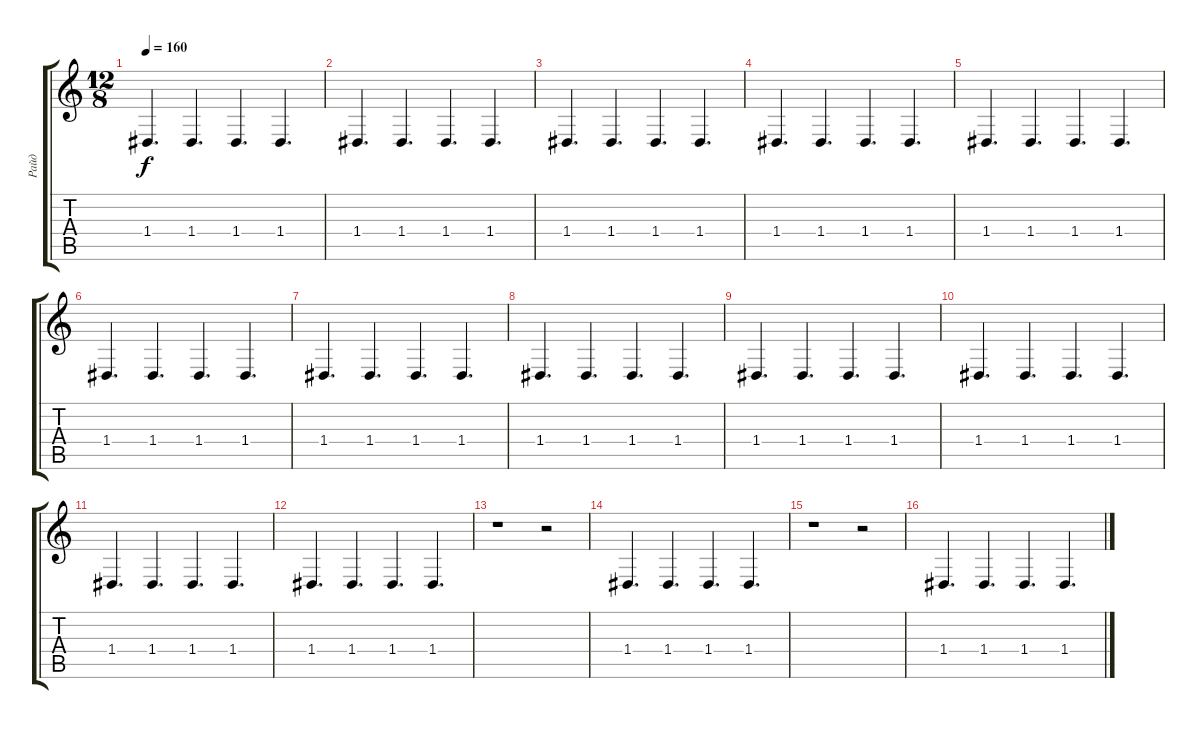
\track ("Райд" "Райд") {instrument acousticgrandpiano}
\staff {score tabs}
\tuning (E4 B3 G3 D3 A2 E2) {hide}
\ts (12 8)
\tempo 160
\clef g2
\ks c
1.4.4{d dy f} 1.4.4{d} 1.4.4{d} 1.4.4{d} |
1.4.4{d} 1.4.4{d} 1.4.4{d} 1.4.4{d} |
1.4.4{d} 1.4.4{d} 1.4.4{d} 1.4.4{d} |
1.4.4{d} 1.4.4{d} 1.4.4{d} 1.4.4{d} |
1.4.4{d} 1.4.4{d} 1.4.4{d} 1.4.4{d} |
1.4.4{d} 1.4.4{d} 1.4.4{d} 1.4.4{d} |
1.4.4{d} 1.4.4{d} 1.4.4{d} 1.4.4{d} |
1.4.4{d} 1.4.4{d} 1.4.4{d} 1.4.4{d} |
1.4.4{d} 1.4.4{d} 1.4.4{d} 1.4.4{d} |
1.4.4{d} 1.4.4{d} 1.4.4{d} 1.4.4{d} |
1.4.4{d} 1.4.4{d} 1.4.4{d} 1.4.4{d} |
1.4.4{d} 1.4.4{d} 1.4.4{d} 1.4.4{d} |
r.1 r.2 |
1.4.4{d} 1.4.4{d} 1.4.4{d} 1.4.4{d} |
r.1 r.2 |
1.4.4{d} 1.4.4{d} 1.4.4{d} 1.4.4{d}
